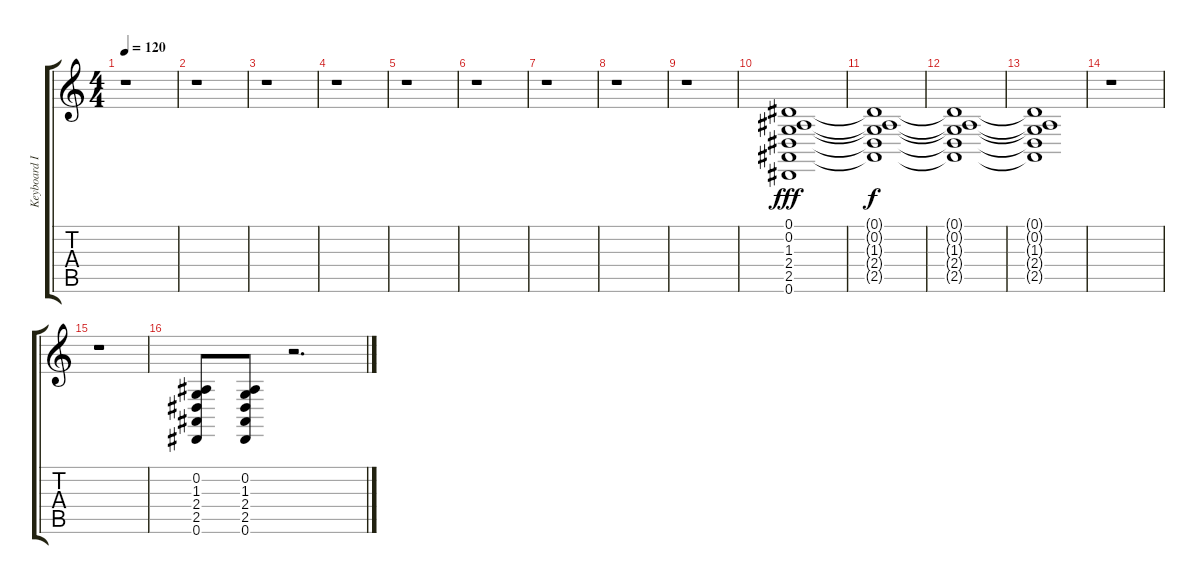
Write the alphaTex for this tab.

\track ("Keyboard II" "Keyboard I") {instrument choiraahs}
\staff {score tabs}
\tuning (Eb4 Bb3 Gb3 Db3 Ab2 Eb2) {hide}
\ts (4 4)
\tempo 120
\clef g2
\ks c
r.1{dy fff} |
r.1 |
r.1 |
r.1 |
r.1 |
r.1 |
r.1 |
r.1 |
r.1 |
(0.1 0.2 1.3 2.4 2.5 0.6).1 |
(0.1{t} 0.2{t} 1.3{t} 2.4{t} 2.5{t}).1{dy f} |
(0.1{t} 0.2{t} 1.3{t} 2.4{t} 2.5{t}).1 |
(0.1{t} 0.2{t} 1.3{t} 2.4{t} 2.5{t}).1 |
r.1 |
r.1 |
(0.2 1.3 2.4 2.5 0.6).8 (0.2 1.3 2.4 2.5 0.6).8 r.2{d}
